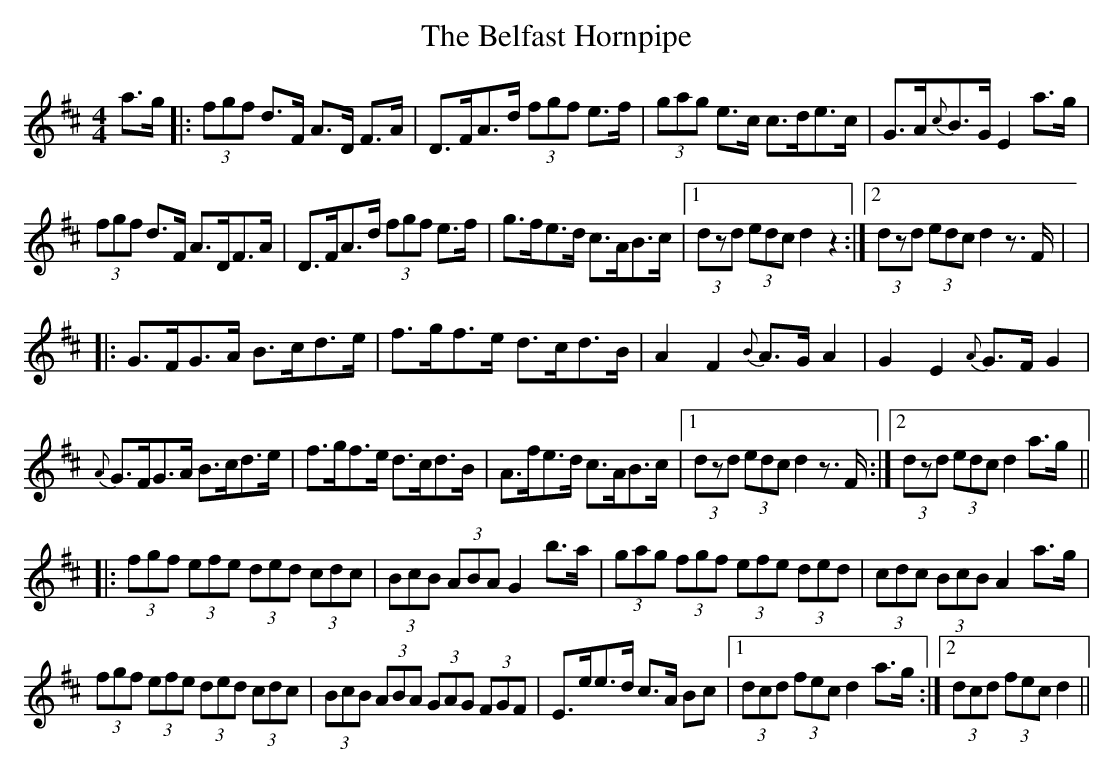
X:1
T: Belfast Hornpipe, The
M: 4/4
K: D
a>g|:(3fgf d>F  A>D F>A|D>FA>d (3fgf e>f|(3gag e>c c>de>c|G>A{c }B>G E2 a>g|
(3fgf d>F A>DF>A|D>FA>d (3fgf e>f|g>fe>d c>AB>c|1 (3dzd (3edc d2 z2:|2 (3dzd (3edc d2 z>F |(|
|:G>FG>A B>cd>e|f>gf>e d>cd>B|A2F2 {B }A>G A2|G2 E2 {A }G>F G2  |
{A}G>FG>A B>cd>e|f>gf>e d>cd>B|A>fe>d c>AB>c|1 (3dzd (3edc d2 z>F:|2 (3dzd (3edc d2 a>g||
|:(3fgf (3efe (3ded (3cdc|(3BcB (3ABA G2 b>a|(3gag (3fgf (3efe (3ded|(3cdc (3BcBA2 a>g|
(3fgf (3efe (3ded (3cdc|(3BcB (3ABA (3GAG (3FGF|E>ee>d c>A Bc|1 (3dcd (3fec d2 a>g:|2 (3dcd (3fec d2||
